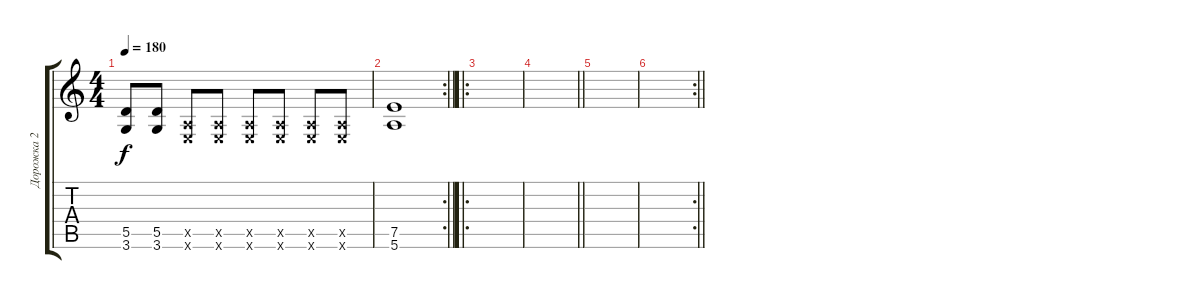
\track ("Дорожка 2" "Дорожка 2") {instrument overdrivenguitar}
\staff {score tabs}
\tuning (E4 B3 G3 D3 A2 E2) {hide}
\ts (4 4)
\tempo 180
\clef g2
\ks c
(5.5 3.6).8{dy f} (5.5 3.6).8 (0.5{x} 0.6{x}).8 (0.5{x} 0.6{x}).8 (0.5{x} 0.6{x}).8 (0.5{x} 0.6{x}).8 (0.5{x} 0.6{x}).8 (0.5{x} 0.6{x}).8 |
\rc 2
\barLineRight lightlight
(7.5 5.6).1 |
\ro
|
\barLineRight lightlight
|
|
\rc 2
\barLineRight lightlight
